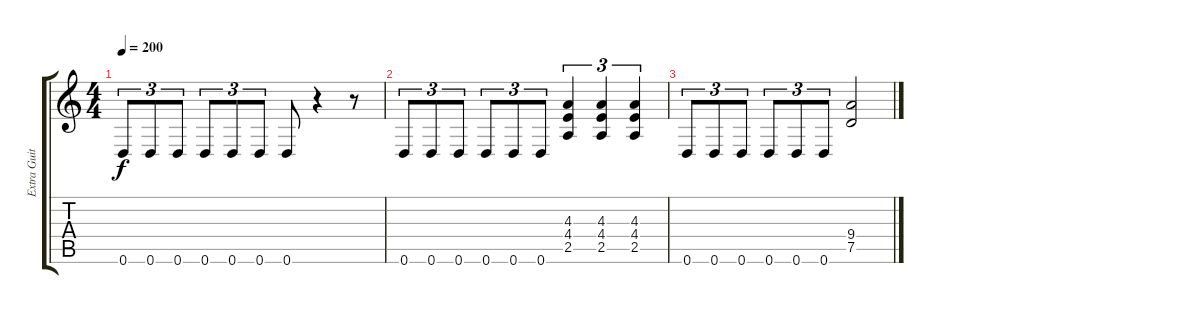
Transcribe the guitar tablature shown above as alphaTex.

\track ("Extra Guitar" "Extra Guit") {instrument distortionguitar}
\staff {score tabs}
\tuning (D4 A3 F3 C3 G2 D2) {hide}
\ts (4 4)
\tempo 200
\clef g2
\ks c
0.6.8{tu (3 2) dy f} 0.6.8{tu (3 2)} 0.6.8{tu (3 2)} 0.6.8{tu (3 2)} 0.6.8{tu (3 2)} 0.6.8{tu (3 2)} 0.6.8 r.4 r.8 |
0.6.8{tu (3 2)} 0.6.8{tu (3 2)} 0.6.8{tu (3 2)} 0.6.8{tu (3 2)} 0.6.8{tu (3 2)} 0.6.8{tu (3 2)} (4.3 4.4 2.5).4{tu (3 2)} (4.3 4.4 2.5).4{tu (3 2)} (4.3 4.4 2.5).4{tu (3 2)} |
0.6.8{tu (3 2)} 0.6.8{tu (3 2)} 0.6.8{tu (3 2)} 0.6.8{tu (3 2)} 0.6.8{tu (3 2)} 0.6.8{tu (3 2)} (9.4 7.5).2
